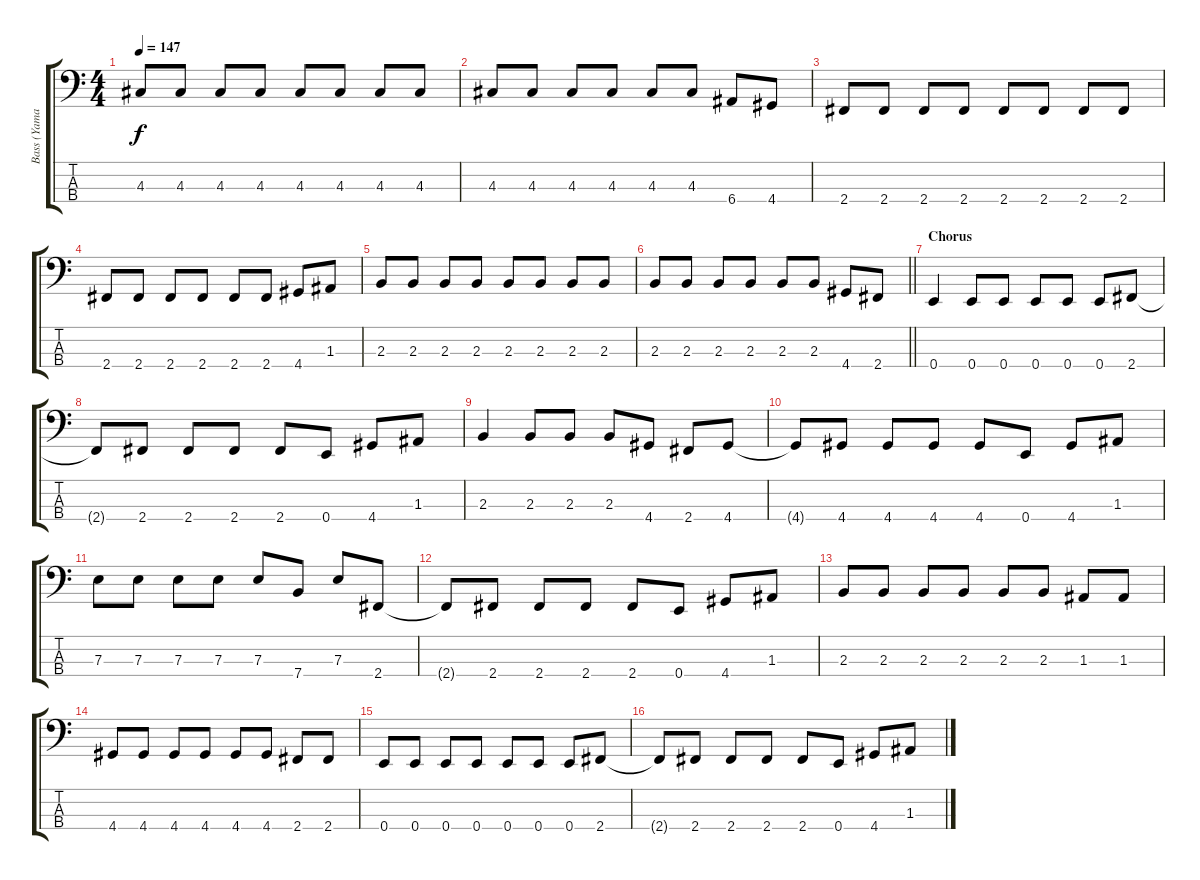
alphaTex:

\track ("Bass (Yamada)" "Bass (Yama") {instrument electricbasspick}
\staff {score tabs}
\tuning (G2 D2 A1 E1) {hide}
\ts (4 4)
\tempo 147
\clef f4
\ks c
4.3.8{dy f} 4.3.8 4.3.8 4.3.8 4.3.8 4.3.8 4.3.8 4.3.8 |
4.3.8 4.3.8 4.3.8 4.3.8 4.3.8 4.3.8 6.4.8 4.4.8 |
2.4.8 2.4.8 2.4.8 2.4.8 2.4.8 2.4.8 2.4.8 2.4.8 |
2.4.8 2.4.8 2.4.8 2.4.8 2.4.8 2.4.8 4.4.8 1.3.8 |
2.3.8 2.3.8 2.3.8 2.3.8 2.3.8 2.3.8 2.3.8 2.3.8 |
\barLineRight lightlight
2.3.8 2.3.8 2.3.8 2.3.8 2.3.8 2.3.8 4.4.8 2.4.8 |
\section ("" "Chorus")
0.4.4 0.4.8 0.4.8 0.4.8 0.4.8 0.4.8 2.4.8 |
2.4{t}.8 2.4.8 2.4.8 2.4.8 2.4.8 0.4.8 4.4.8 1.3.8 |
2.3.4 2.3.8 2.3.8 2.3.8 4.4.8 2.4.8 4.4.8 |
4.4{t}.8 4.4.8 4.4.8 4.4.8 4.4.8 0.4.8 4.4.8 1.3.8 |
7.3.8 7.3.8 7.3.8 7.3.8 7.3.8 7.4.8 7.3.8 2.4.8 |
2.4{t}.8 2.4.8 2.4.8 2.4.8 2.4.8 0.4.8 4.4.8 1.3.8 |
2.3.8 2.3.8 2.3.8 2.3.8 2.3.8 2.3.8 1.3.8 1.3.8 |
4.4.8 4.4.8 4.4.8 4.4.8 4.4.8 4.4.8 2.4.8 2.4.8 |
0.4.8 0.4.8 0.4.8 0.4.8 0.4.8 0.4.8 0.4.8 2.4.8 |
2.4{t}.8 2.4.8 2.4.8 2.4.8 2.4.8 0.4.8 4.4.8 1.3.8
